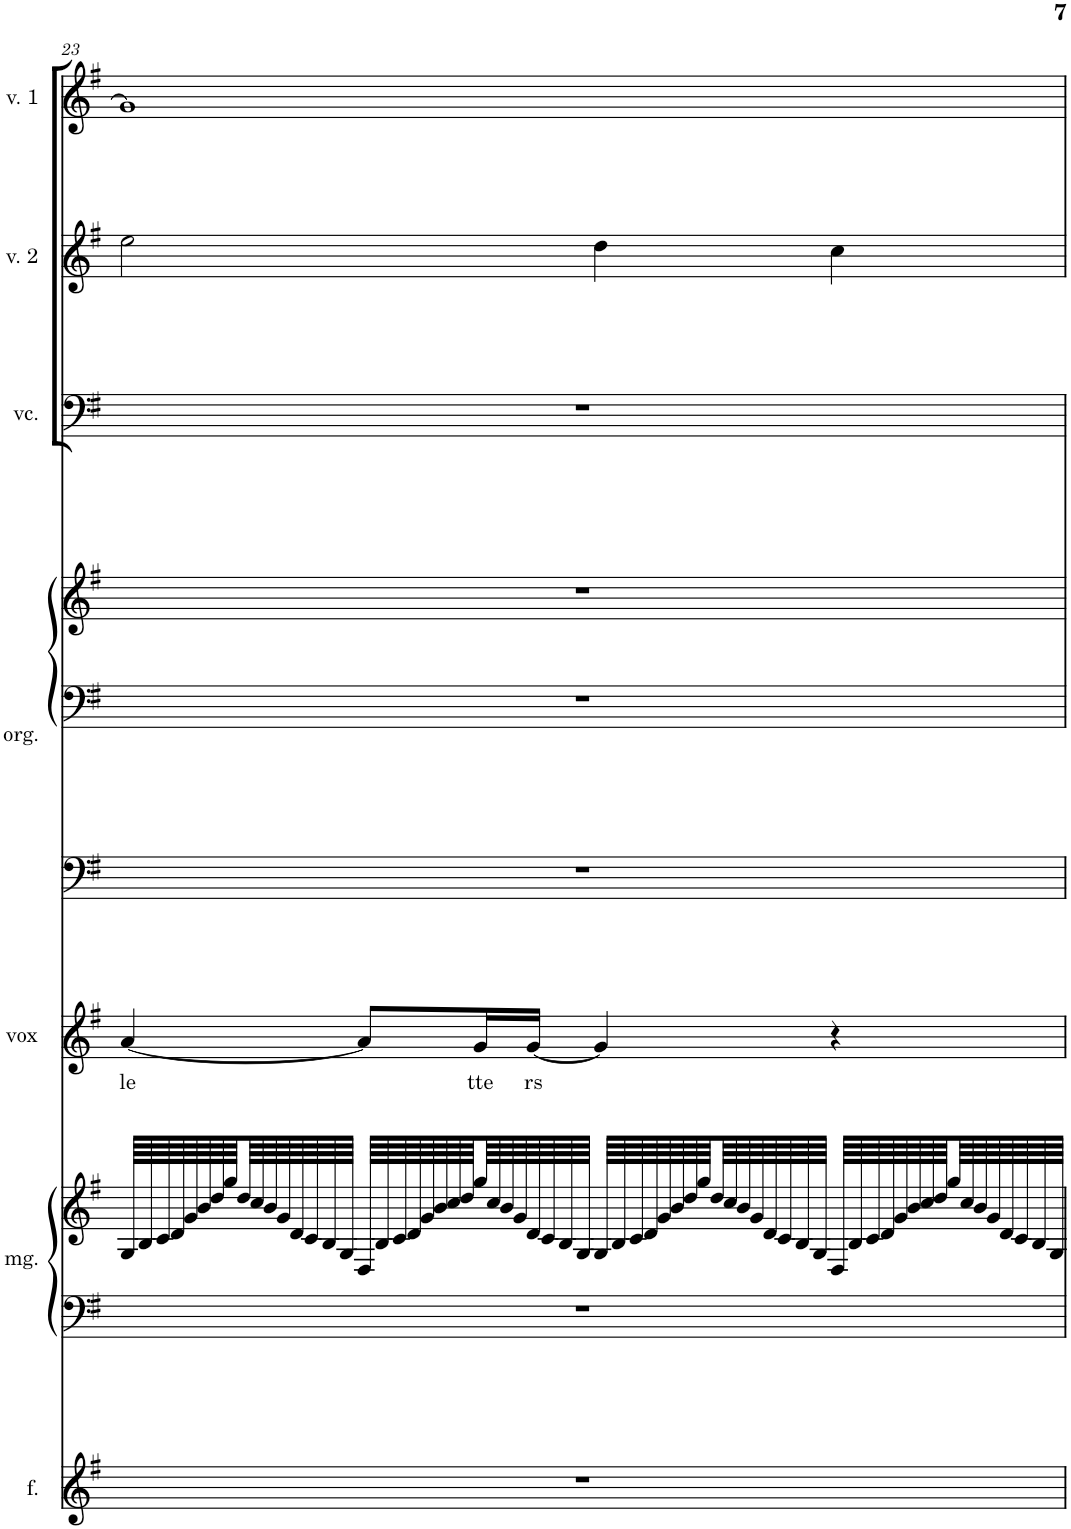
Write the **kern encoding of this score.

**kern	**kern	**kern	**kern	**text	**kern	**kern	**kern	**kern	**kern	**kern
*part7	*part6	*part6	*part5	*part5	*part4	*part4	*part4	*part3	*part2	*part1
*staff10	*staff9	*staff8	*staff7	*staff7	*staff6	*staff5	*staff4	*staff3	*staff2	*staff1
*I"flicorno	*I"moog	*	*I"voce	*	*I"organo	*	*	*I"violoncello	*I"violino 2	*I"violino 1
*I'f.	*I'mg.	*	*	*	*I'org.	*	*	*I'vc.	*I'v. 2	*I'v. 1
!!LO:PB:g=z
*clefG2	*clefF4	*clefG2	*clefG2	*	*clefF4	*clefF4	*clefG2	*clefF4	*clefG2	*clefG2
*Trd1c2	*	*	*	*	*	*	*	*	*	*
*k[f#]	*k[f#]	*k[f#]	*k[f#]	*	*k[f#]	*k[f#]	*k[f#]	*k[f#]	*k[f#]	*k[f#]
*M4/4	*M4/4	*M4/4	*M4/4	*	*M4/4	*M4/4	*M4/4	*M4/4	*M4/4	*M4/4
=23	=23	=23	=23	=23	=23	=23	=23	=23	=23	=23
!	!	!	!	!LO:LY:b	!	!	!	!	!	!
1r	1r	64G/LLLL	[4a/	le	1r	1r	1r	1r	2ee\	1g]
.	.	64B/	.	.	.	.	.	.	.	.
.	.	64c/	.	.	.	.	.	.	.	.
.	.	64d/	.	.	.	.	.	.	.	.
.	.	64g/	.	.	.	.	.	.	.	.
.	.	64b/	.	.	.	.	.	.	.	.
.	.	64dd/	.	.	.	.	.	.	.	.
.	.	64gg/	.	.	.	.	.	.	.	.
.	.	64dd/	.	.	.	.	.	.	.	.
.	.	64cc/	.	.	.	.	.	.	.	.
.	.	64b/	.	.	.	.	.	.	.	.
.	.	64g/	.	.	.	.	.	.	.	.
.	.	64d/	.	.	.	.	.	.	.	.
.	.	64c/	.	.	.	.	.	.	.	.
.	.	64B/	.	.	.	.	.	.	.	.
.	.	64G/JJJJ	.	.	.	.	.	.	.	.
.	.	64D/LLLL	8a/L]	.	.	.	.	.	.	.
.	.	64B/	.	.	.	.	.	.	.	.
.	.	64c/	.	.	.	.	.	.	.	.
.	.	64d/	.	.	.	.	.	.	.	.
.	.	64g/	.	.	.	.	.	.	.	.
.	.	64b/	.	.	.	.	.	.	.	.
.	.	64cc/	.	.	.	.	.	.	.	.
.	.	64dd/	.	.	.	.	.	.	.	.
!	!	!	!	!LO:LY:b	!	!	!	!	!	!
.	.	64gg/	16g/L	-tte	.	.	.	.	.	.
.	.	64cc/	.	.	.	.	.	.	.	.
.	.	64b/	.	.	.	.	.	.	.	.
.	.	64g/	.	.	.	.	.	.	.	.
!	!	!	!	!LO:LY:b	!	!	!	!	!	!
.	.	64d/	[16g/JJ	rs	.	.	.	.	.	.
.	.	64c/	.	.	.	.	.	.	.	.
.	.	64B/	.	.	.	.	.	.	.	.
.	.	64G/JJJJ	.	.	.	.	.	.	.	.
.	.	64G/LLLL	4g/]	.	.	.	.	.	4dd\	.
.	.	64B/	.	.	.	.	.	.	.	.
.	.	64c/	.	.	.	.	.	.	.	.
.	.	64d/	.	.	.	.	.	.	.	.
.	.	64g/	.	.	.	.	.	.	.	.
.	.	64b/	.	.	.	.	.	.	.	.
.	.	64dd/	.	.	.	.	.	.	.	.
.	.	64gg/	.	.	.	.	.	.	.	.
.	.	64dd/	.	.	.	.	.	.	.	.
.	.	64cc/	.	.	.	.	.	.	.	.
.	.	64b/	.	.	.	.	.	.	.	.
.	.	64g/	.	.	.	.	.	.	.	.
.	.	64d/	.	.	.	.	.	.	.	.
.	.	64c/	.	.	.	.	.	.	.	.
.	.	64B/	.	.	.	.	.	.	.	.
.	.	64G/JJJJ	.	.	.	.	.	.	.	.
.	.	64D/LLLL	4r	.	.	.	.	.	4cc\	.
.	.	64B/	.	.	.	.	.	.	.	.
.	.	64c/	.	.	.	.	.	.	.	.
.	.	64d/	.	.	.	.	.	.	.	.
.	.	64g/	.	.	.	.	.	.	.	.
.	.	64b/	.	.	.	.	.	.	.	.
.	.	64cc/	.	.	.	.	.	.	.	.
.	.	64dd/	.	.	.	.	.	.	.	.
.	.	64gg/	.	.	.	.	.	.	.	.
.	.	64cc/	.	.	.	.	.	.	.	.
.	.	64b/	.	.	.	.	.	.	.	.
.	.	64g/	.	.	.	.	.	.	.	.
.	.	64d/	.	.	.	.	.	.	.	.
.	.	64c/	.	.	.	.	.	.	.	.
.	.	64B/	.	.	.	.	.	.	.	.
.	.	64G/JJJJ	.	.	.	.	.	.	.	.
=	=	=	=	=	=	=	=	=	=	=
*-	*-	*-	*-	*-	*-	*-	*-	*-	*-	*-
